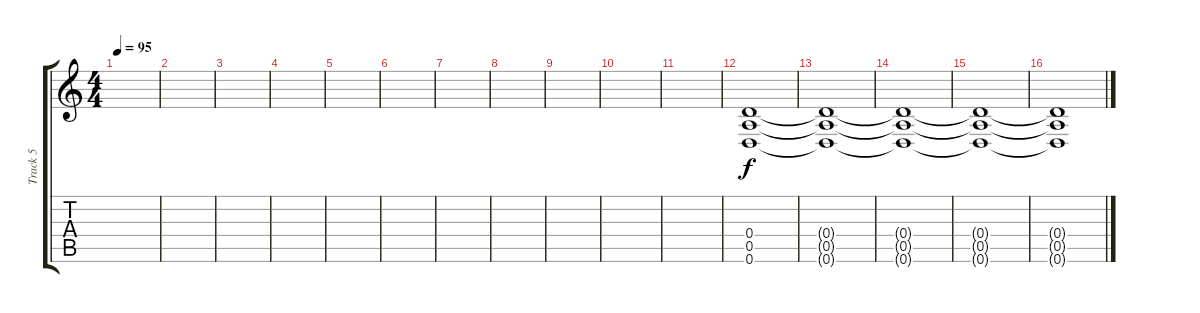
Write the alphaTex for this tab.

\track ("Track 5" "Track 5") {instrument distortionguitar}
\staff {score tabs}
\tuning (E4 B3 G3 D3 A2 D2) {hide}
\ts (4 4)
\tempo 95
\clef g2
\ks c
|
|
|
|
|
|
|
|
|
|
|
(0.4 0.5 0.6).1 |
(0.4{t} 0.5{t} 0.6{t}).1 |
(0.4{t} 0.5{t} 0.6{t}).1 |
(0.4{t} 0.5{t} 0.6{t}).1 |
(0.4{t} 0.5{t} 0.6{t}).1
